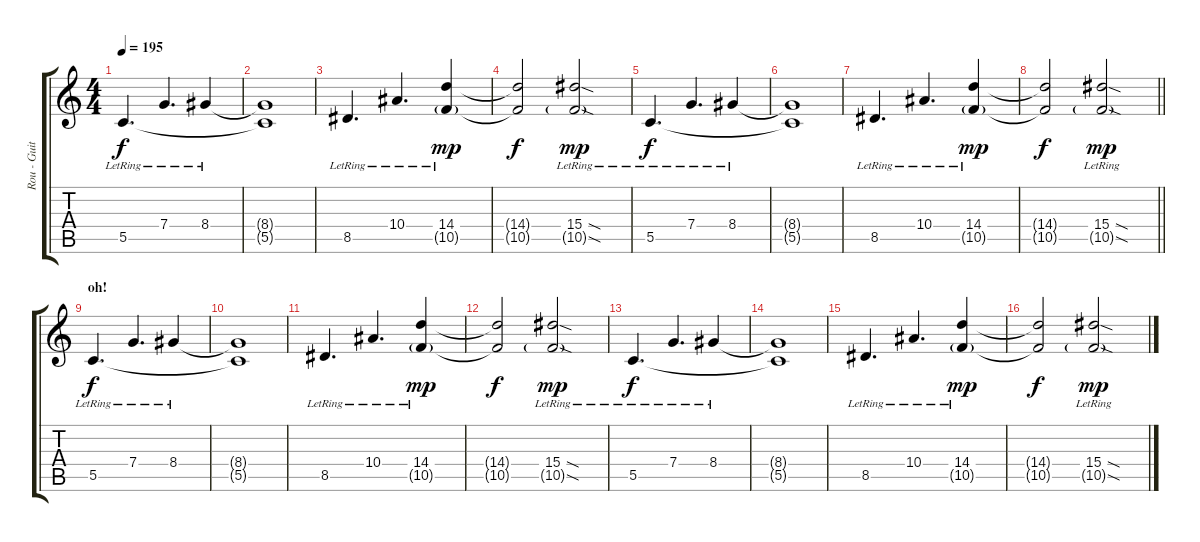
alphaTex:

\track ("Rou - Guitar" "Rou - Guit") {instrument distortionguitar}
\staff {score tabs}
\tuning (D4 A3 F3 C3 G2 C2) {hide}
\ts (4 4)
\tempo 195
\clef g2
\ks c
5.5{lr}.4{d dy f} 7.4{lr}.4{d} 8.4{lr}.4 |
(8.4{t} 5.5{t}).1 |
8.5{lr}.4{d} 10.4{lr}.4{d} (14.4{lr} 10.5{g lr}).4{dy mp} |
(14.4{t} 10.5{t}).2{dy f} (15.4{sod lr} 10.5{sod g lr}).2{dy mp} |
5.5{lr}.4{d dy f} 7.4{lr}.4{d} 8.4{lr}.4 |
(8.4{t} 5.5{t}).1 |
8.5{lr}.4{d} 10.4{lr}.4{d} (14.4{lr} 10.5{g lr}).4{dy mp} |
\barLineRight lightlight
(14.4{t} 10.5{t}).2{dy f} (15.4{sod lr} 10.5{sod g lr}).2{dy mp} |
\section ("" "oh!")
5.5{lr}.4{d dy f} 7.4{lr}.4{d} 8.4{lr}.4 |
(8.4{t} 5.5{t}).1 |
8.5{lr}.4{d} 10.4{lr}.4{d} (14.4{lr} 10.5{g lr}).4{dy mp} |
(14.4{t} 10.5{t}).2{dy f} (15.4{sod lr} 10.5{sod g lr}).2{dy mp} |
5.5{lr}.4{d dy f} 7.4{lr}.4{d} 8.4{lr}.4 |
(8.4{t} 5.5{t}).1 |
8.5{lr}.4{d} 10.4{lr}.4{d} (14.4{lr} 10.5{g lr}).4{dy mp} |
(14.4{t} 10.5{t}).2{dy f} (15.4{sod lr} 10.5{sod g lr}).2{dy mp}
